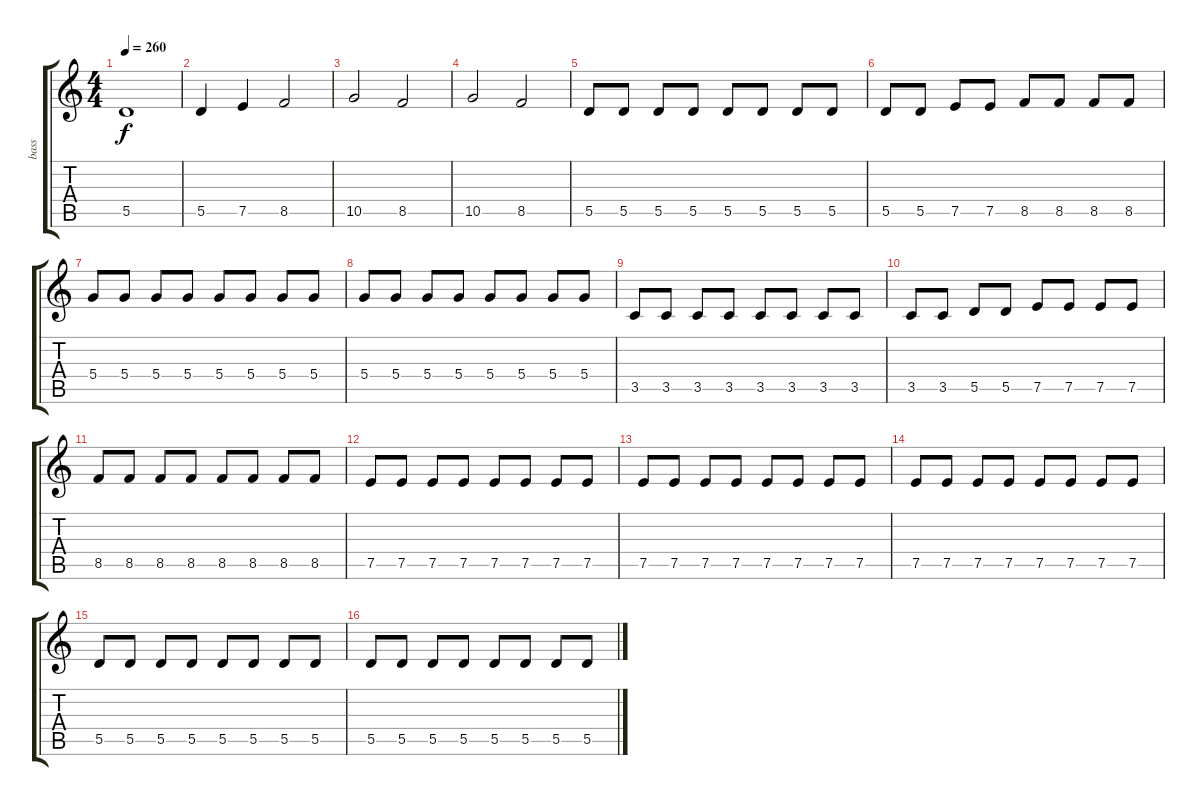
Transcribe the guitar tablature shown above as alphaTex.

\track ("bass" "bass") {instrument electricbassfinger}
\staff {score tabs}
\tuning (E4 B3 G3 D3 A2 E2) {hide}
\ts (4 4)
\tempo 260
\clef g2
\ks c
5.5.1{dy f} |
5.5.4 7.5.4 8.5.2 |
10.5.2 8.5.2 |
10.5.2 8.5.2 |
5.5.8 5.5.8 5.5.8 5.5.8 5.5.8 5.5.8 5.5.8 5.5.8 |
5.5.8 5.5.8 7.5.8 7.5.8 8.5.8 8.5.8 8.5.8 8.5.8 |
5.4.8 5.4.8 5.4.8 5.4.8 5.4.8 5.4.8 5.4.8 5.4.8 |
5.4.8 5.4.8 5.4.8 5.4.8 5.4.8 5.4.8 5.4.8 5.4.8 |
3.5.8 3.5.8 3.5.8 3.5.8 3.5.8 3.5.8 3.5.8 3.5.8 |
3.5.8 3.5.8 5.5.8 5.5.8 7.5.8 7.5.8 7.5.8 7.5.8 |
8.5.8 8.5.8 8.5.8 8.5.8 8.5.8 8.5.8 8.5.8 8.5.8 |
7.5.8 7.5.8 7.5.8 7.5.8 7.5.8 7.5.8 7.5.8 7.5.8 |
7.5.8 7.5.8 7.5.8 7.5.8 7.5.8 7.5.8 7.5.8 7.5.8 |
7.5.8 7.5.8 7.5.8 7.5.8 7.5.8 7.5.8 7.5.8 7.5.8 |
5.5.8 5.5.8 5.5.8 5.5.8 5.5.8 5.5.8 5.5.8 5.5.8 |
5.5.8 5.5.8 5.5.8 5.5.8 5.5.8 5.5.8 5.5.8 5.5.8
